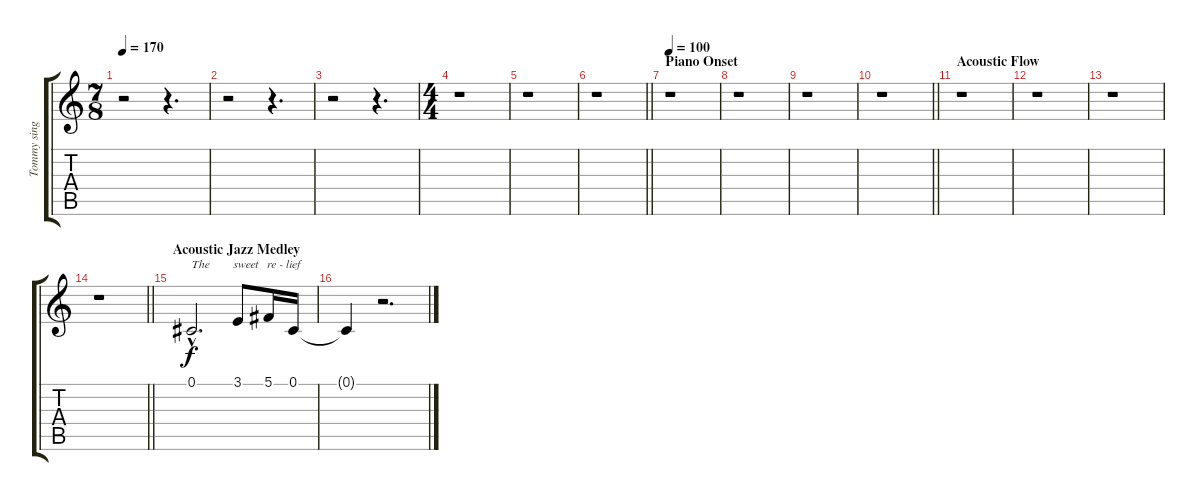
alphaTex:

\track ("Tommy singing" "Tommy sing") {instrument tenorsax}
\staff {score tabs}
\tuning (Db4 Ab3 E3 B2 Gb2 Db2) {hide}
\ts (7 8)
\tempo 170
\clef g2
\ks c
r.2{dy mf} r.4{d} |
r.2 r.4{d} |
r.2 r.4{d} |
\ts (4 4)
r.1 |
r.1 |
\barLineRight lightlight
r.1 |
\section ("" "Piano Onset")
\tempo 100
r.1 |
r.1 |
r.1 |
\barLineRight lightlight
r.1 |
\section ("" "Acoustic Flow")
r.1 |
r.1 |
r.1 |
\barLineRight lightlight
r.1 |
\section ("" "Acoustic Jazz Medley")
0.1{hac}.2{d txt "The        sweet   re - lief" dy f volume 16} 3.1.8 5.1.16 0.1.16 |
0.1{t}.4 r.2{d}
